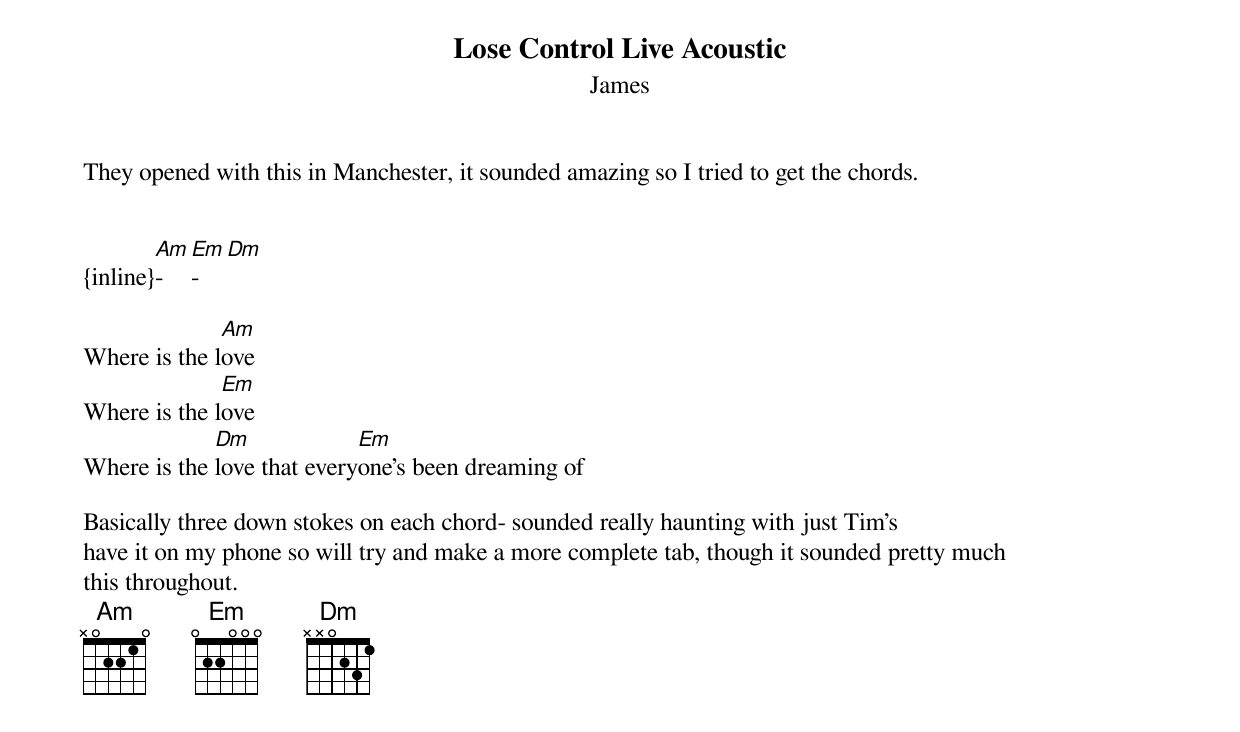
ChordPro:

{t: Lose Control Live Acoustic}
{st: James}
They opened with this in Manchester, it sounded amazing so I tried to get the chords.


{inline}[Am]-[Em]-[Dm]

Where is the l[Am]ove
Where is the l[Em]ove
Where is the [Dm]love that every[Em]one's been dreaming of

Basically three down stokes on each chord- sounded really haunting with just Tim's
have it on my phone so will try and make a more complete tab, though it sounded pretty much
this throughout.
